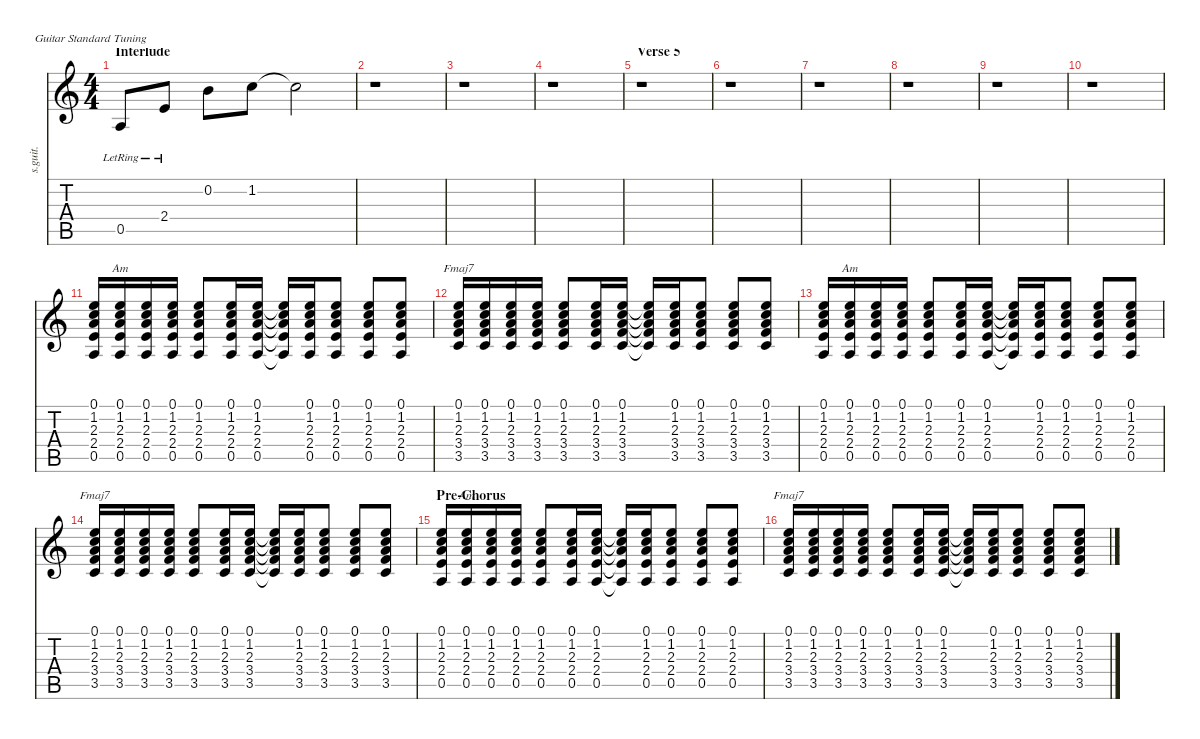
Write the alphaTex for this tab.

\defaultSystemsLayout 4
\hideDynamics
\bracketExtendMode nobrackets
\track ("Optional Guitar" "s.guit.") {instrument electricguitarclean}
\staff {score tabs}
\tuning (E4 B3 G3 D3 A2 E2)
\chord ("Am" 3 1 2 2 0 x) {showdiagram false}
\chord ("Fmaj7" 3 1 2 2 0 x) {showdiagram false}
\ts (4 4)
\section ("" "Interlude")
\tempo (96 hide)
\clef g2
\ks c
0.5{lr}.8{lyrics (0 "") lyrics (1 "") lyrics (2 "") lyrics (3 "") lyrics (4 "") dy f} 2.4{lr}.8{lyrics (0 "") lyrics (1 "") lyrics (2 "") lyrics (3 "") lyrics (4 "")} 0.2.8{lyrics (0 "") lyrics (1 "") lyrics (2 "") lyrics (3 "") lyrics (4 "")} 1.2.8{lyrics (0 "") lyrics (1 "") lyrics (2 "") lyrics (3 "") lyrics (4 "")} 1.2{t}.2{lyrics (0 "") lyrics (1 "") lyrics (2 "") lyrics (3 "") lyrics (4 "")} |
r.1 |
r.1 |
r.1 |
\section ("" "Verse 5")
r.1 |
r.1 |
r.1 |
r.1 |
r.1 |
r.1 |
(0.1 1.2 2.3 2.4 0.5).16{lyrics (0 "") lyrics (1 "") lyrics (2 "") lyrics (3 "") lyrics (4 "")} (0.1 1.2 2.3 2.4 0.5).16{ch "Am" lyrics (0 "") lyrics (1 "") lyrics (2 "") lyrics (3 "") lyrics (4 "")} (0.1 1.2 2.3 2.4 0.5).16{lyrics (0 "") lyrics (1 "") lyrics (2 "") lyrics (3 "") lyrics (4 "")} (0.1 1.2 2.3 2.4 0.5).16{lyrics (0 "") lyrics (1 "") lyrics (2 "") lyrics (3 "") lyrics (4 "")} (0.1 1.2 2.3 2.4 0.5).8{lyrics (0 "") lyrics (1 "") lyrics (2 "") lyrics (3 "") lyrics (4 "")} (0.1 1.2 2.3 2.4 0.5).16{lyrics (0 "") lyrics (1 "") lyrics (2 "") lyrics (3 "") lyrics (4 "")} (0.1 1.2 2.3 2.4 0.5).16{lyrics (0 "") lyrics (1 "") lyrics (2 "") lyrics (3 "") lyrics (4 "")} (0.1{t} 1.2{t} 2.3{t} 2.4{t} 0.5{t}).16{lyrics (0 "") lyrics (1 "") lyrics (2 "") lyrics (3 "") lyrics (4 "")} (0.1 1.2 2.3 2.4 0.5).16{lyrics (0 "") lyrics (1 "") lyrics (2 "") lyrics (3 "") lyrics (4 "")} (0.1 1.2 2.3 2.4 0.5).8{lyrics (0 "") lyrics (1 "") lyrics (2 "") lyrics (3 "") lyrics (4 "")} (0.1 1.2 2.3 2.4 0.5).8{lyrics (0 "") lyrics (1 "") lyrics (2 "") lyrics (3 "") lyrics (4 "")} (0.1 1.2 2.3 2.4 0.5).8{lyrics (0 "") lyrics (1 "") lyrics (2 "") lyrics (3 "") lyrics (4 "")} |
(0.1 1.2 2.3 3.4 3.5).16{ch "Fmaj7" lyrics (0 "") lyrics (1 "") lyrics (2 "") lyrics (3 "") lyrics (4 "")} (0.1 1.2 2.3 3.4 3.5).16{lyrics (0 "") lyrics (1 "") lyrics (2 "") lyrics (3 "") lyrics (4 "")} (0.1 1.2 2.3 3.4 3.5).16{lyrics (0 "") lyrics (1 "") lyrics (2 "") lyrics (3 "") lyrics (4 "")} (0.1 1.2 2.3 3.4 3.5).16{lyrics (0 "") lyrics (1 "") lyrics (2 "") lyrics (3 "") lyrics (4 "")} (0.1 1.2 2.3 3.4 3.5).8{lyrics (0 "") lyrics (1 "") lyrics (2 "") lyrics (3 "") lyrics (4 "")} (0.1 1.2 2.3 3.4 3.5).16{lyrics (0 "") lyrics (1 "") lyrics (2 "") lyrics (3 "") lyrics (4 "")} (0.1 1.2 2.3 3.4 3.5).16{lyrics (0 "") lyrics (1 "") lyrics (2 "") lyrics (3 "") lyrics (4 "")} (0.1{t} 1.2{t} 2.3{t} 3.4{t} 3.5{t}).16{lyrics (0 "") lyrics (1 "") lyrics (2 "") lyrics (3 "") lyrics (4 "")} (0.1 1.2 2.3 3.4 3.5).16{lyrics (0 "") lyrics (1 "") lyrics (2 "") lyrics (3 "") lyrics (4 "")} (0.1 1.2 2.3 3.4 3.5).8{lyrics (0 "") lyrics (1 "") lyrics (2 "") lyrics (3 "") lyrics (4 "")} (0.1 1.2 2.3 3.4 3.5).8{lyrics (0 "") lyrics (1 "") lyrics (2 "") lyrics (3 "") lyrics (4 "")} (0.1 1.2 2.3 3.4 3.5).8{lyrics (0 "") lyrics (1 "") lyrics (2 "") lyrics (3 "") lyrics (4 "")} |
(0.1 1.2 2.3 2.4 0.5).16{lyrics (0 "") lyrics (1 "") lyrics (2 "") lyrics (3 "") lyrics (4 "")} (0.1 1.2 2.3 2.4 0.5).16{ch "Am" lyrics (0 "") lyrics (1 "") lyrics (2 "") lyrics (3 "") lyrics (4 "")} (0.1 1.2 2.3 2.4 0.5).16{lyrics (0 "") lyrics (1 "") lyrics (2 "") lyrics (3 "") lyrics (4 "")} (0.1 1.2 2.3 2.4 0.5).16{lyrics (0 "") lyrics (1 "") lyrics (2 "") lyrics (3 "") lyrics (4 "")} (0.1 1.2 2.3 2.4 0.5).8{lyrics (0 "") lyrics (1 "") lyrics (2 "") lyrics (3 "") lyrics (4 "")} (0.1 1.2 2.3 2.4 0.5).16{lyrics (0 "") lyrics (1 "") lyrics (2 "") lyrics (3 "") lyrics (4 "")} (0.1 1.2 2.3 2.4 0.5).16{lyrics (0 "") lyrics (1 "") lyrics (2 "") lyrics (3 "") lyrics (4 "")} (0.1{t} 1.2{t} 2.3{t} 2.4{t} 0.5{t}).16{lyrics (0 "") lyrics (1 "") lyrics (2 "") lyrics (3 "") lyrics (4 "")} (0.1 1.2 2.3 2.4 0.5).16{lyrics (0 "") lyrics (1 "") lyrics (2 "") lyrics (3 "") lyrics (4 "")} (0.1 1.2 2.3 2.4 0.5).8{lyrics (0 "") lyrics (1 "") lyrics (2 "") lyrics (3 "") lyrics (4 "")} (0.1 1.2 2.3 2.4 0.5).8{lyrics (0 "") lyrics (1 "") lyrics (2 "") lyrics (3 "") lyrics (4 "")} (0.1 1.2 2.3 2.4 0.5).8{lyrics (0 "") lyrics (1 "") lyrics (2 "") lyrics (3 "") lyrics (4 "")} |
(0.1 1.2 2.3 3.4 3.5).16{ch "Fmaj7" lyrics (0 "") lyrics (1 "") lyrics (2 "") lyrics (3 "") lyrics (4 "")} (0.1 1.2 2.3 3.4 3.5).16{lyrics (0 "") lyrics (1 "") lyrics (2 "") lyrics (3 "") lyrics (4 "")} (0.1 1.2 2.3 3.4 3.5).16{lyrics (0 "") lyrics (1 "") lyrics (2 "") lyrics (3 "") lyrics (4 "")} (0.1 1.2 2.3 3.4 3.5).16{lyrics (0 "") lyrics (1 "") lyrics (2 "") lyrics (3 "") lyrics (4 "")} (0.1 1.2 2.3 3.4 3.5).8{lyrics (0 "") lyrics (1 "") lyrics (2 "") lyrics (3 "") lyrics (4 "")} (0.1 1.2 2.3 3.4 3.5).16{lyrics (0 "") lyrics (1 "") lyrics (2 "") lyrics (3 "") lyrics (4 "")} (0.1 1.2 2.3 3.4 3.5).16{lyrics (0 "") lyrics (1 "") lyrics (2 "") lyrics (3 "") lyrics (4 "")} (0.1{t} 1.2{t} 2.3{t} 3.4{t} 3.5{t}).16{lyrics (0 "") lyrics (1 "") lyrics (2 "") lyrics (3 "") lyrics (4 "")} (0.1 1.2 2.3 3.4 3.5).16{lyrics (0 "") lyrics (1 "") lyrics (2 "") lyrics (3 "") lyrics (4 "")} (0.1 1.2 2.3 3.4 3.5).8{lyrics (0 "") lyrics (1 "") lyrics (2 "") lyrics (3 "") lyrics (4 "")} (0.1 1.2 2.3 3.4 3.5).8{lyrics (0 "") lyrics (1 "") lyrics (2 "") lyrics (3 "") lyrics (4 "")} (0.1 1.2 2.3 3.4 3.5).8{lyrics (0 "") lyrics (1 "") lyrics (2 "") lyrics (3 "") lyrics (4 "")} |
\section ("" "Pre-Chorus")
(0.1 1.2 2.3 2.4 0.5).16{lyrics (0 "") lyrics (1 "") lyrics (2 "") lyrics (3 "") lyrics (4 "")} (0.1 1.2 2.3 2.4 0.5).16{ch "Am" lyrics (0 "") lyrics (1 "") lyrics (2 "") lyrics (3 "") lyrics (4 "")} (0.1 1.2 2.3 2.4 0.5).16{lyrics (0 "") lyrics (1 "") lyrics (2 "") lyrics (3 "") lyrics (4 "")} (0.1 1.2 2.3 2.4 0.5).16{lyrics (0 "") lyrics (1 "") lyrics (2 "") lyrics (3 "") lyrics (4 "")} (0.1 1.2 2.3 2.4 0.5).8{lyrics (0 "") lyrics (1 "") lyrics (2 "") lyrics (3 "") lyrics (4 "")} (0.1 1.2 2.3 2.4 0.5).16{lyrics (0 "") lyrics (1 "") lyrics (2 "") lyrics (3 "") lyrics (4 "")} (0.1 1.2 2.3 2.4 0.5).16{lyrics (0 "") lyrics (1 "") lyrics (2 "") lyrics (3 "") lyrics (4 "")} (0.1{t} 1.2{t} 2.3{t} 2.4{t} 0.5{t}).16{lyrics (0 "") lyrics (1 "") lyrics (2 "") lyrics (3 "") lyrics (4 "")} (0.1 1.2 2.3 2.4 0.5).16{lyrics (0 "") lyrics (1 "") lyrics (2 "") lyrics (3 "") lyrics (4 "")} (0.1 1.2 2.3 2.4 0.5).8{lyrics (0 "") lyrics (1 "") lyrics (2 "") lyrics (3 "") lyrics (4 "")} (0.1 1.2 2.3 2.4 0.5).8{lyrics (0 "") lyrics (1 "") lyrics (2 "") lyrics (3 "") lyrics (4 "")} (0.1 1.2 2.3 2.4 0.5).8{lyrics (0 "") lyrics (1 "") lyrics (2 "") lyrics (3 "") lyrics (4 "")} |
(0.1 1.2 2.3 3.4 3.5).16{ch "Fmaj7" lyrics (0 "") lyrics (1 "") lyrics (2 "") lyrics (3 "") lyrics (4 "")} (0.1 1.2 2.3 3.4 3.5).16{lyrics (0 "") lyrics (1 "") lyrics (2 "") lyrics (3 "") lyrics (4 "")} (0.1 1.2 2.3 3.4 3.5).16{lyrics (0 "") lyrics (1 "") lyrics (2 "") lyrics (3 "") lyrics (4 "")} (0.1 1.2 2.3 3.4 3.5).16{lyrics (0 "") lyrics (1 "") lyrics (2 "") lyrics (3 "") lyrics (4 "")} (0.1 1.2 2.3 3.4 3.5).8{lyrics (0 "") lyrics (1 "") lyrics (2 "") lyrics (3 "") lyrics (4 "")} (0.1 1.2 2.3 3.4 3.5).16{lyrics (0 "") lyrics (1 "") lyrics (2 "") lyrics (3 "") lyrics (4 "")} (0.1 1.2 2.3 3.4 3.5).16{lyrics (0 "") lyrics (1 "") lyrics (2 "") lyrics (3 "") lyrics (4 "")} (0.1{t} 1.2{t} 2.3{t} 3.4{t} 3.5{t}).16{lyrics (0 "") lyrics (1 "") lyrics (2 "") lyrics (3 "") lyrics (4 "")} (0.1 1.2 2.3 3.4 3.5).16{lyrics (0 "") lyrics (1 "") lyrics (2 "") lyrics (3 "") lyrics (4 "")} (0.1 1.2 2.3 3.4 3.5).8{lyrics (0 "") lyrics (1 "") lyrics (2 "") lyrics (3 "") lyrics (4 "")} (0.1 1.2 2.3 3.4 3.5).8{lyrics (0 "") lyrics (1 "") lyrics (2 "") lyrics (3 "") lyrics (4 "")} (0.1 1.2 2.3 3.4 3.5).8{lyrics (0 "") lyrics (1 "") lyrics (2 "") lyrics (3 "") lyrics (4 "")}
